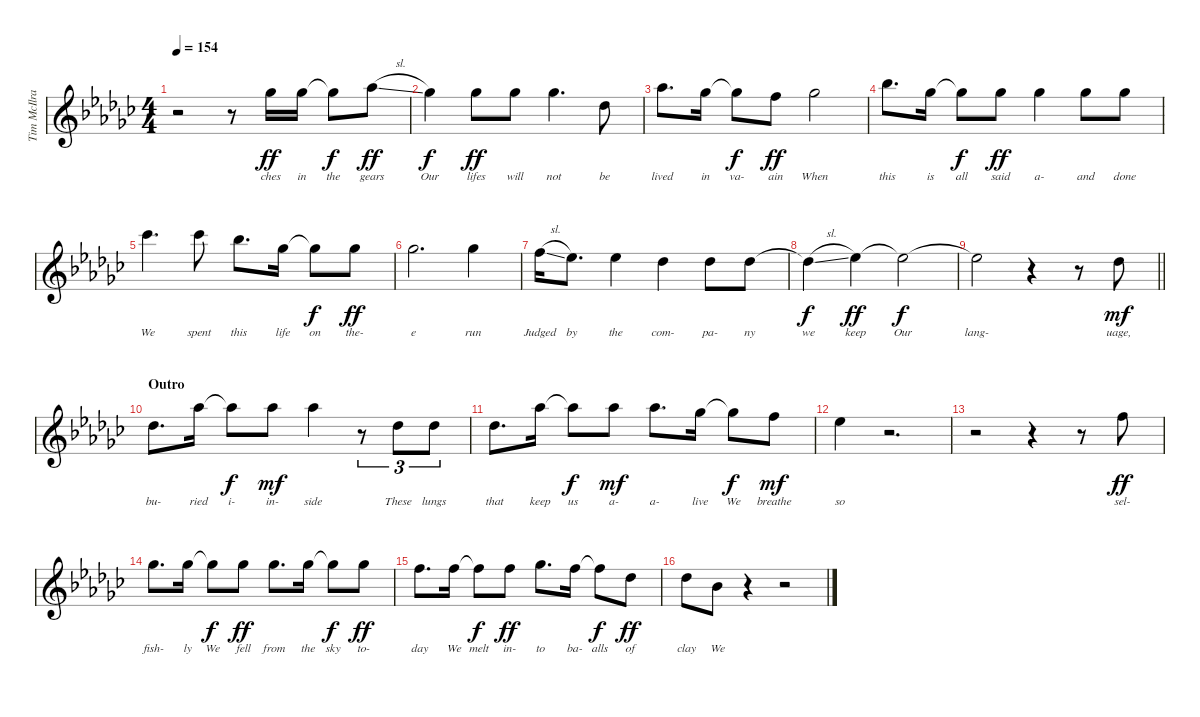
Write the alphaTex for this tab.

\track ("Tim McIlrath - Vocals" "Tim McIlra") {instrument distortionguitar}
\staff {score}
\tuning (Eb4 Bb3 Gb3 Db3 Ab2 Eb2) {hide}
\ts (4 4)
\tempo 154
\clef g2
\ks gb
r.2{dy ff} r.8 8.2.16{lyrics (0 "ches") lyrics (1 "") lyrics (2 "") lyrics (3 "") lyrics (4 "")} 8.2.16{lyrics (0 "in") lyrics (1 "") lyrics (2 "") lyrics (3 "") lyrics (4 "")} 8.2{t}.8{lyrics (0 "the") lyrics (1 "") lyrics (2 "") lyrics (3 "") lyrics (4 "") dy f} 10.2{sl}.8{lyrics (0 "gears") lyrics (1 "") lyrics (2 "") lyrics (3 "") lyrics (4 "") dy ff} |
8.2.4{lyrics (0 "Our") lyrics (1 "") lyrics (2 "") lyrics (3 "") lyrics (4 "") dy f} 8.2.8{lyrics (0 "lifes") lyrics (1 "") lyrics (2 "") lyrics (3 "") lyrics (4 "") dy ff} 8.2.8{lyrics (0 "will") lyrics (1 "") lyrics (2 "") lyrics (3 "") lyrics (4 "")} 8.2.4{d lyrics (0 "not") lyrics (1 "") lyrics (2 "") lyrics (3 "") lyrics (4 "")} 7.3.8{lyrics (0 "be") lyrics (1 "") lyrics (2 "") lyrics (3 "") lyrics (4 "")} |
10.2.8{d lyrics (0 "lived") lyrics (1 "") lyrics (2 "") lyrics (3 "") lyrics (4 "")} 8.2.16{lyrics (0 "in") lyrics (1 "") lyrics (2 "") lyrics (3 "") lyrics (4 "")} 8.2{t}.8{lyrics (0 "va-") lyrics (1 "") lyrics (2 "") lyrics (3 "") lyrics (4 "") dy f} 7.2.8{lyrics (0 "ain") lyrics (1 "") lyrics (2 "") lyrics (3 "") lyrics (4 "") dy ff} 8.2.2{lyrics (0 "When") lyrics (1 "") lyrics (2 "") lyrics (3 "") lyrics (4 "")} |
12.2.8{d lyrics (0 "this") lyrics (1 "") lyrics (2 "") lyrics (3 "") lyrics (4 "")} 8.2.16{lyrics (0 "is") lyrics (1 "") lyrics (2 "") lyrics (3 "") lyrics (4 "")} 8.2{t}.8{lyrics (0 "all") lyrics (1 "") lyrics (2 "") lyrics (3 "") lyrics (4 "") dy f} 8.2.8{lyrics (0 "said") lyrics (1 "") lyrics (2 "") lyrics (3 "") lyrics (4 "") dy ff} 8.2.4{lyrics (0 "a-") lyrics (1 "") lyrics (2 "") lyrics (3 "") lyrics (4 "")} 8.2.8{lyrics (0 "and") lyrics (1 "") lyrics (2 "") lyrics (3 "") lyrics (4 "")} 8.2.8{lyrics (0 "done") lyrics (1 "") lyrics (2 "") lyrics (3 "") lyrics (4 "")} |
13.2.4{d lyrics (0 "We") lyrics (1 "") lyrics (2 "") lyrics (3 "") lyrics (4 "")} 13.2.8{lyrics (0 "spent") lyrics (1 "") lyrics (2 "") lyrics (3 "") lyrics (4 "")} 12.2.8{d lyrics (0 "this") lyrics (1 "") lyrics (2 "") lyrics (3 "") lyrics (4 "")} 8.2.16{lyrics (0 "life") lyrics (1 "") lyrics (2 "") lyrics (3 "") lyrics (4 "")} 8.2{t}.8{lyrics (0 "on") lyrics (1 "") lyrics (2 "") lyrics (3 "") lyrics (4 "") dy f} 8.2.8{lyrics (0 "the-") lyrics (1 "") lyrics (2 "") lyrics (3 "") lyrics (4 "") dy ff} |
8.2.2{d lyrics (0 "e") lyrics (1 "") lyrics (2 "") lyrics (3 "") lyrics (4 "")} 8.2.4{lyrics (0 "run") lyrics (1 "") lyrics (2 "") lyrics (3 "") lyrics (4 "")} |
7.2{sl}.16{lyrics (0 "Judged") lyrics (1 "") lyrics (2 "") lyrics (3 "") lyrics (4 "")} 5.2.8{d lyrics (0 "by") lyrics (1 "") lyrics (2 "") lyrics (3 "") lyrics (4 "")} 9.3.4{lyrics (0 "the") lyrics (1 "") lyrics (2 "") lyrics (3 "") lyrics (4 "")} 7.3.4{lyrics (0 "com-") lyrics (1 "") lyrics (2 "") lyrics (3 "") lyrics (4 "")} 7.3.8{lyrics (0 "pa-") lyrics (1 "") lyrics (2 "") lyrics (3 "") lyrics (4 "")} 7.3.8{lyrics (0 "ny") lyrics (1 "") lyrics (2 "") lyrics (3 "") lyrics (4 "")} |
7.3{sl t}.4{lyrics (0 "we") lyrics (1 "") lyrics (2 "") lyrics (3 "") lyrics (4 "") dy f} 9.3.4{lyrics (0 "keep") lyrics (1 "") lyrics (2 "") lyrics (3 "") lyrics (4 "") dy ff} 9.3{t}.2{lyrics (0 "Our") lyrics (1 "") lyrics (2 "") lyrics (3 "") lyrics (4 "") dy f} |
\barLineRight lightlight
9.3{t}.2{lyrics (0 "lang-") lyrics (1 "") lyrics (2 "") lyrics (3 "") lyrics (4 "")} r.4 r.8 7.3.8{lyrics (0 "uage,") lyrics (1 "") lyrics (2 "") lyrics (3 "") lyrics (4 "") dy mf} |
\section ("" "Outro")
7.3.8{d lyrics (0 "bu-") lyrics (1 "") lyrics (2 "") lyrics (3 "") lyrics (4 "")} 10.2.16{lyrics (0 "ried") lyrics (1 "") lyrics (2 "") lyrics (3 "") lyrics (4 "")} 10.2{t}.8{lyrics (0 "i-") lyrics (1 "") lyrics (2 "") lyrics (3 "") lyrics (4 "") dy f} 10.2.8{lyrics (0 "in-") lyrics (1 "") lyrics (2 "") lyrics (3 "") lyrics (4 "") dy mf} 10.2.4{lyrics (0 "side") lyrics (1 "") lyrics (2 "") lyrics (3 "") lyrics (4 "")} r.8{tu (3 2)} 7.3.8{tu (3 2) lyrics (0 "These") lyrics (1 "") lyrics (2 "") lyrics (3 "") lyrics (4 "")} 7.3.8{tu (3 2) lyrics (0 "lungs") lyrics (1 "") lyrics (2 "") lyrics (3 "") lyrics (4 "")} |
7.3.8{d lyrics (0 "that") lyrics (1 "") lyrics (2 "") lyrics (3 "") lyrics (4 "")} 10.2.16{lyrics (0 "keep") lyrics (1 "") lyrics (2 "") lyrics (3 "") lyrics (4 "")} 10.2{t}.8{lyrics (0 "us") lyrics (1 "") lyrics (2 "") lyrics (3 "") lyrics (4 "") dy f} 10.2.8{lyrics (0 "a-") lyrics (1 "") lyrics (2 "") lyrics (3 "") lyrics (4 "") dy mf} 10.2.8{d lyrics (0 "a-") lyrics (1 "") lyrics (2 "") lyrics (3 "") lyrics (4 "")} 8.2.16{lyrics (0 "live") lyrics (1 "") lyrics (2 "") lyrics (3 "") lyrics (4 "")} 8.2{t}.8{lyrics (0 "We") lyrics (1 "") lyrics (2 "") lyrics (3 "") lyrics (4 "") dy f} 7.2.8{lyrics (0 "breathe") lyrics (1 "") lyrics (2 "") lyrics (3 "") lyrics (4 "") dy mf} |
5.2.4{lyrics (0 "so") lyrics (1 "") lyrics (2 "") lyrics (3 "") lyrics (4 "")} r.2{d} |
r.2 r.4 r.8 7.2.8{lyrics (0 "sel-") lyrics (1 "") lyrics (2 "") lyrics (3 "") lyrics (4 "") dy ff} |
8.2.8{d lyrics (0 "fish-") lyrics (1 "") lyrics (2 "") lyrics (3 "") lyrics (4 "")} 8.2.16{lyrics (0 "ly") lyrics (1 "") lyrics (2 "") lyrics (3 "") lyrics (4 "")} 8.2{t}.8{lyrics (0 "We") lyrics (1 "") lyrics (2 "") lyrics (3 "") lyrics (4 "") dy f} 8.2.8{lyrics (0 "fell") lyrics (1 "") lyrics (2 "") lyrics (3 "") lyrics (4 "") dy ff} 8.2.8{d lyrics (0 "from") lyrics (1 "") lyrics (2 "") lyrics (3 "") lyrics (4 "")} 8.2.16{lyrics (0 "the") lyrics (1 "") lyrics (2 "") lyrics (3 "") lyrics (4 "")} 8.2{t}.8{lyrics (0 "sky") lyrics (1 "") lyrics (2 "") lyrics (3 "") lyrics (4 "") dy f} 8.2.8{lyrics (0 "to-") lyrics (1 "") lyrics (2 "") lyrics (3 "") lyrics (4 "") dy ff} |
7.2.8{d lyrics (0 "day") lyrics (1 "") lyrics (2 "") lyrics (3 "") lyrics (4 "")} 7.2.16{lyrics (0 "We") lyrics (1 "") lyrics (2 "") lyrics (3 "") lyrics (4 "")} 7.2{t}.8{lyrics (0 "melt") lyrics (1 "") lyrics (2 "") lyrics (3 "") lyrics (4 "") dy f} 7.2.8{lyrics (0 "in-") lyrics (1 "") lyrics (2 "") lyrics (3 "") lyrics (4 "") dy ff} 8.2.8{d lyrics (0 "to") lyrics (1 "") lyrics (2 "") lyrics (3 "") lyrics (4 "")} 7.2.16{lyrics (0 "ba-") lyrics (1 "") lyrics (2 "") lyrics (3 "") lyrics (4 "")} 7.2{t}.8{lyrics (0 "alls") lyrics (1 "") lyrics (2 "") lyrics (3 "") lyrics (4 "") dy f} 3.2.8{lyrics (0 "of") lyrics (1 "") lyrics (2 "") lyrics (3 "") lyrics (4 "") dy ff} |
3.2.8{lyrics (0 "clay") lyrics (1 "") lyrics (2 "") lyrics (3 "") lyrics (4 "")} 4.3.8{lyrics (0 "We") lyrics (1 "") lyrics (2 "") lyrics (3 "") lyrics (4 "")} r.4 r.2
